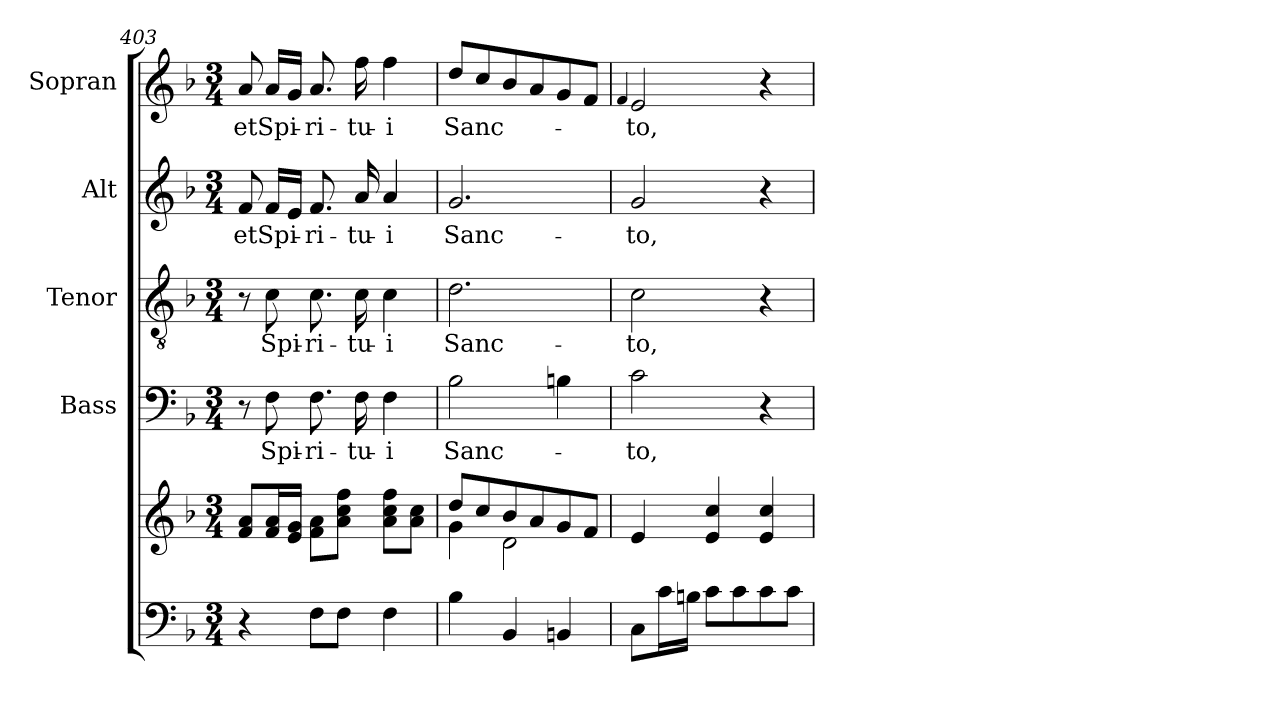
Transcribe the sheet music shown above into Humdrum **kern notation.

**kern	**kern	**kern	**text	**kern	**text	**kern	**text	**kern	**text
*part5	*part5	*part4	*part4	*part3	*part3	*part2	*part2	*part1	*part1
*staff6	*staff5	*staff4	*staff4	*staff3	*staff3	*staff2	*staff2	*staff1	*staff1
*	*	*I"Bass	*	*I"Tenor	*	*I"Alt	*	*I"Sopran	*
*	*	*I'B.	*	*I'T.	*	*I'A.	*	*I'S.	*
*clefF4	*clefG2	*clefF4	*	*clefGv2	*	*clefG2	*	*clefG2	*
*k[b-]	*k[b-]	*k[b-]	*	*k[b-]	*	*k[b-]	*	*k[b-]	*
*F:	*F:	*F:	*	*F:	*	*F:	*	*F:	*
*M3/4	*M3/4	*M3/4	*	*M3/4	*	*M3/4	*	*M3/4	*
=403	=403	=403	=403	=403	=403	=403	=403	=403	=403
!	!	!	!	!	!	!	!LO:LY:b	!	!LO:LY:b
4r	8f/ 8a/L	8r	.	8r	.	8f/	et	8a/	et
!	!	!	!LO:LY:b	!	!LO:LY:b	!	!LO:LY:b	!	!LO:LY:b
.	16f/ 16a/L	8F\	Spi-	8c\	Spi-	16f/LL	Spi-	16a/LL	Spi-
.	16e/ 16g/JJ	.	.	.	.	16e/JJ	.	16g/JJ	.
!	!	!	!LO:LY:b	!	!LO:LY:b	!	!LO:LY:b	!	!LO:LY:b
8F\L	8f\ 8a\L	8.F\	-ri-	8.c\	-ri-	8.f/	-ri-	8.a/	-ri-
8F\J	8a\ 8cc\ 8ff\J	.	.	.	.	.	.	.	.
!	!	!	!LO:LY:b	!	!LO:LY:b	!	!LO:LY:b	!	!LO:LY:b
.	.	16F\	-tu-	16c\	-tu-	16a/	-tu-	16ff\	-tu-
!	!	!	!LO:LY:b	!	!LO:LY:b	!	!LO:LY:b	!	!LO:LY:b
4F\	8a\ 8cc\ 8ff\L	4F\	-i	4c\	-i	4a/	-i	4ff\	-i
.	8a\ 8cc\J	.	.	.	.	.	.	.	.
!!LO:LB:g=z
=404	=404	=404	=404	=404	=404	=404	=404	=404	=404
*	*^	*	*	*	*	*	*	*	*
!	!	!	!	!LO:LY:b	!	!LO:LY:b	!	!LO:LY:b	!	!LO:LY:b
4B-\	8dd/L	4g\	2B-\	Sanc-	2.d\	Sanc-	2.g/	Sanc-	8dd/L	Sanc-
.	8cc/	.	.	.	.	.	.	.	8cc/	.
4BB-/	8b-/	2d\	.	.	.	.	.	.	8b-/	.
.	8a/	.	.	.	.	.	.	.	8a/	.
4BBn/	8g/	.	4Bn\	.	.	.	.	.	8g/	.
.	8f/J	.	.	.	.	.	.	.	8f/J	.
*	*v	*v	*	*	*	*	*	*	*	*
=405	=405	=405	=405	=405	=405	=405	=405	=405	=405
.	.	.	.	.	.	.	.	4qqf/	.
!	!	!	!LO:LY:b	!	!LO:LY:b	!	!LO:LY:b	!	!LO:LY:b
8C\L	4e/	2c\	-to,	2c\	-to,	2g/	-to,	2e/	-to,
16c\L	.	.	.	.	.	.	.	.	.
16Bn\JJ	.	.	.	.	.	.	.	.	.
8c\L	4e/ 4cc/	.	.	.	.	.	.	.	.
8c\	.	.	.	.	.	.	.	.	.
8c\	4e/ 4cc/	4r	.	4r	.	4r	.	4r	.
8c\J	.	.	.	.	.	.	.	.	.
=	=	=	=	=	=	=	=	=	=
*-	*-	*-	*-	*-	*-	*-	*-	*-	*-
